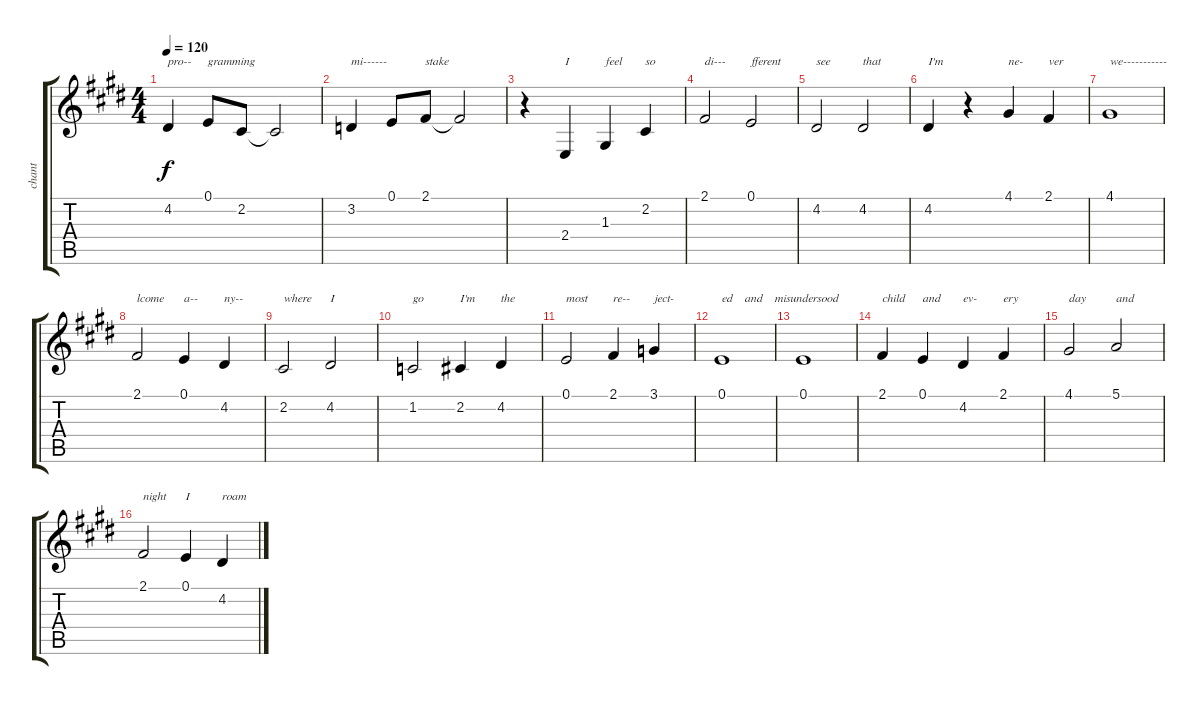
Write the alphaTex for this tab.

\track ("chant" "chant") {instrument lead6voice}
\staff {score tabs}
\tuning (E4 B3 G3 D3 A2 E2) {hide}
\ts (4 4)
\tempo 120
\clef g2
\ks c#minor
4.2.4{txt "pro--" dy f} 0.1.8{txt "gramming"} 2.2.8 2.2{t}.2 |
3.2.4{txt "mi------"} 0.1.8 2.1.8{txt "stake"} 2.1{t}.2 |
r.4 2.4.4{txt "I"} 1.3.4{txt "feel"} 2.2.4{txt "so"} |
2.1.2{txt "di---"} 0.1.2{txt "fferent"} |
4.2.2{txt "see"} 4.2.2{txt "that"} |
4.2.4{txt "I'm"} r.4 4.1.4{txt "ne-"} 2.1.4{txt "ver"} |
4.1.1{txt "we-----------"} |
2.1.2{txt "lcome"} 0.1.4{txt "a--"} 4.2.4{txt "ny--"} |
2.2.2{txt "where"} 4.2.2{txt "I"} |
1.2.2{txt "go"} 2.2.4{txt "I'm"} 4.2.4{txt "the"} |
0.1.2{txt "most"} 2.1.4{txt "re--"} 3.1.4{txt "ject-"} |
0.1.1{txt "ed    and    misundersood"} |
0.1.1 |
2.1.4{txt "child"} 0.1.4{txt "and"} 4.2.4{txt "ev-"} 2.1.4{txt "ery"} |
4.1.2{txt "day"} 5.1.2{txt "and"} |
2.1.2{txt "night"} 0.1.4{txt "I"} 4.2.4{txt "roam"}
